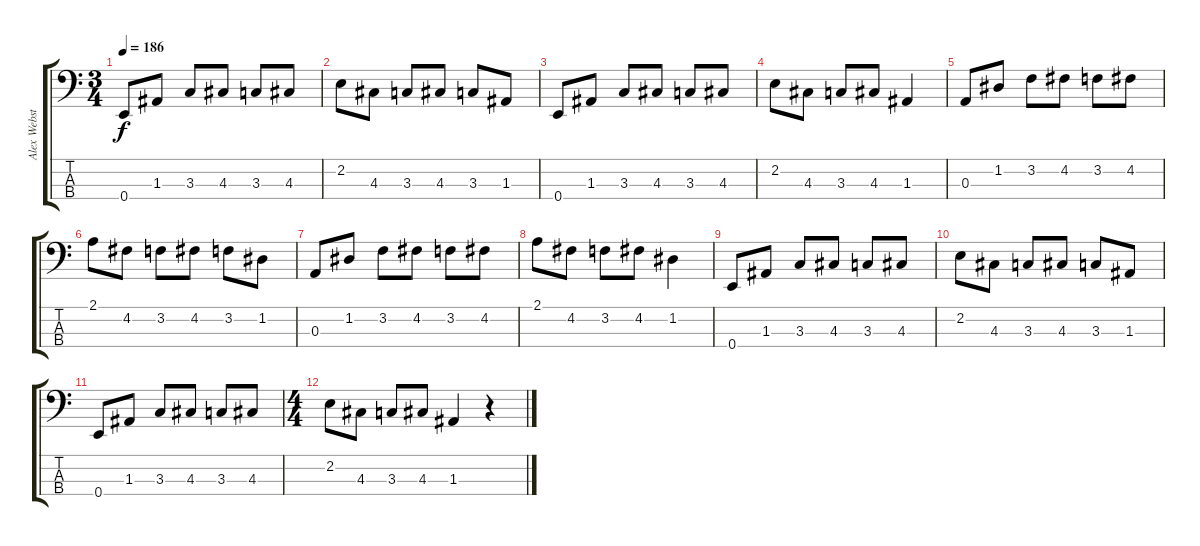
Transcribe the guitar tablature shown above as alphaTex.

\track ("Alex Webster " "Alex Webst") {instrument electricbassfinger}
\staff {score tabs}
\tuning (G2 D2 A1 E1) {hide}
\ts (3 4)
\tempo 186
\clef f4
\ks c
0.4.8{dy f} 1.3.8 3.3.8 4.3.8 3.3.8 4.3.8 |
2.2.8 4.3.8 3.3.8 4.3.8 3.3.8 1.3.8 |
0.4.8 1.3.8 3.3.8 4.3.8 3.3.8 4.3.8 |
2.2.8 4.3.8 3.3.8 4.3.8 1.3.4 |
0.3.8 1.2.8 3.2.8 4.2.8 3.2.8 4.2.8 |
2.1.8 4.2.8 3.2.8 4.2.8 3.2.8 1.2.8 |
0.3.8 1.2.8 3.2.8 4.2.8 3.2.8 4.2.8 |
2.1.8 4.2.8 3.2.8 4.2.8 1.2.4 |
0.4.8 1.3.8 3.3.8 4.3.8 3.3.8 4.3.8 |
2.2.8 4.3.8 3.3.8 4.3.8 3.3.8 1.3.8 |
0.4.8 1.3.8 3.3.8 4.3.8 3.3.8 4.3.8 |
\ts (4 4)
2.2.8 4.3.8 3.3.8 4.3.8 1.3.4 r.4
